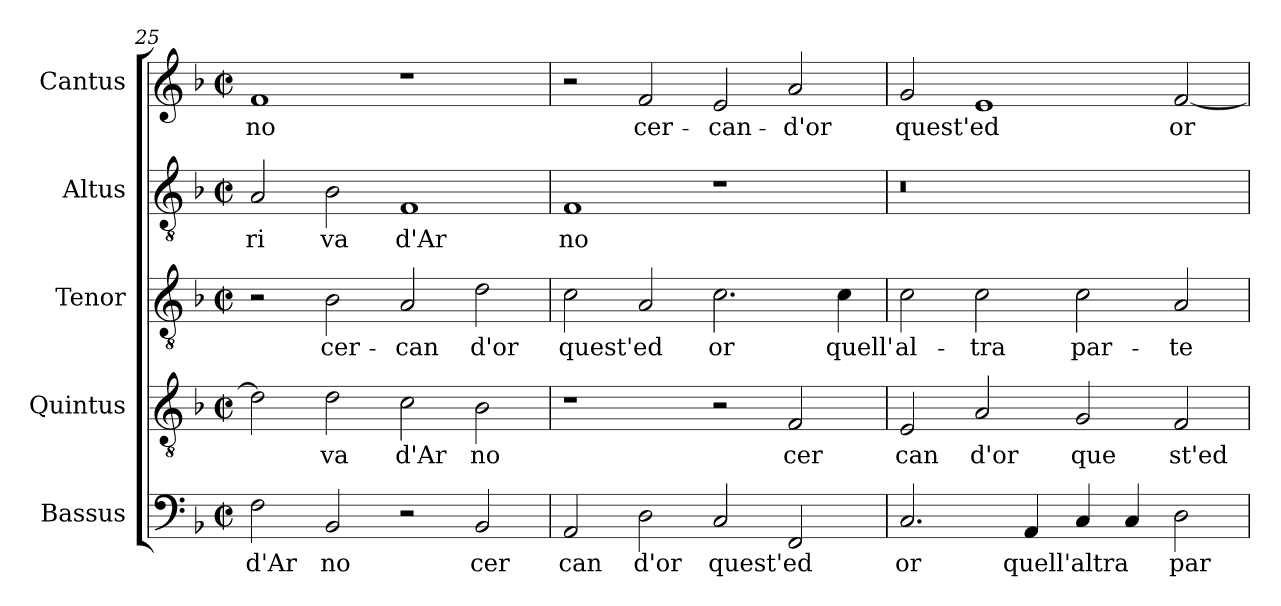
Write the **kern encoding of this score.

**kern	**text	**kern	**text	**kern	**text	**kern	**text	**kern	**text
*part5	*part5	*part4	*part4	*part3	*part3	*part2	*part2	*part1	*part1
*staff5	*staff5	*staff4	*staff4	*staff3	*staff3	*staff2	*staff2	*staff1	*staff1
*I"Bassus	*	*I"Quintus	*	*I"Tenor	*	*I"Altus	*	*I"Cantus	*
*clefF4	*	*clefGv2	*	*clefGv2	*	*clefGv2	*	*clefG2	*
*k[b-]	*	*k[b-]	*	*k[b-]	*	*k[b-]	*	*k[b-]	*
*F:	*	*F:	*	*F:	*	*F:	*	*F:	*
*M2/2	*	*M2/2	*	*M2/2	*	*M2/2	*	*M2/2	*
*met(c|)	*	*met(c|)	*	*met(c|)	*	*met(c|)	*	*met(c|)	*
=25	=25	=25	=25	=25	=25	=25	=25	=25	=25
!	!LO:LY:b	!	!LO:LY:b	!	!	!	!LO:LY:b	!	!LO:LY:b:cj
2F\	d'Ar	2d\]	.	2r	.	2A/	ri	1f	-no
!	!LO:LY:b	!	!LO:LY:b	!	!LO:LY:b:cj	!	!LO:LY:b	!	!
2BB-/	no	2d\	va	2B-\	cer-	2B-\	va	.	.
!	!	!	!LO:LY:b	!	!LO:LY:b:cj	!	!LO:LY:b	!	!
2r	.	2c\	d'Ar	2A/	-can	1F	d'Ar	1r	.
!	!LO:LY:b	!	!LO:LY:b	!	!LO:LY:b:cj	!	!	!	!
2BB-/	cer	2B-\	no	2d\	d'or	.	.	.	.
=26	=26	=26	=26	=26	=26	=26	=26	=26	=26
!	!LO:LY:b	!	!	!	!LO:LY:b:cj	!	!LO:LY:b	!	!
2AA/	can	1r	.	2c\	quest'ed	1F	no	2r	.
!	!LO:LY:b	!	!	!	!LO:LY:b:cj	!	!	!	!LO:LY:b:cj
2D\	d'or	.	.	2A/	.	.	.	2f/	cer-
!	!LO:LY:b	!	!	!	!LO:LY:b:cj	!	!	!	!LO:LY:b:cj
2C/	quest'ed	2r	.	2.c\	or	1r	.	2e/	-can-
!	!LO:LY:b	!	!LO:LY:b	!	!	!	!	!	!LO:LY:b:cj
2FF/	.	2F/	cer	.	.	.	.	2a/	-d'or
!	!	!	!	!	!LO:LY:b:cj	!	!	!	!
.	.	.	.	4c\	quell'	.	.	.	.
=27	=27	=27	=27	=27	=27	=27	=27	=27	=27
!	!LO:LY:b	!	!LO:LY:b	!	!LO:LY:b:cj	!	!	!	!LO:LY:b:cj
2.C/	or	2E/	can	2c\	al-	0r	.	2g/	quest'ed
!	!	!	!LO:LY:b	!	!LO:LY:b:cj	!	!	!	!LO:LY:b:cj
.	.	2A/	d'or	2c\	-tra	.	.	1e	.
!	!LO:LY:b	!	!	!	!	!	!	!	!
4AA/	quell'	.	.	.	.	.	.	.	.
!	!LO:LY:b	!	!LO:LY:b	!	!LO:LY:b:cj	!	!	!	!
4C/	altra	2G/	que	2c\	par-	.	.	.	.
!	!LO:LY:b	!	!	!	!	!	!	!	!
4C/	.	.	.	.	.	.	.	.	.
!	!LO:LY:b	!	!LO:LY:b	!	!LO:LY:b:cj	!	!	!	!LO:LY:b:cj
2D\	par	2F/	st'ed	2A/	-te	.	.	[<2f/	or
=	=	=	=	=	=	=	=	=	=
*-	*-	*-	*-	*-	*-	*-	*-	*-	*-
